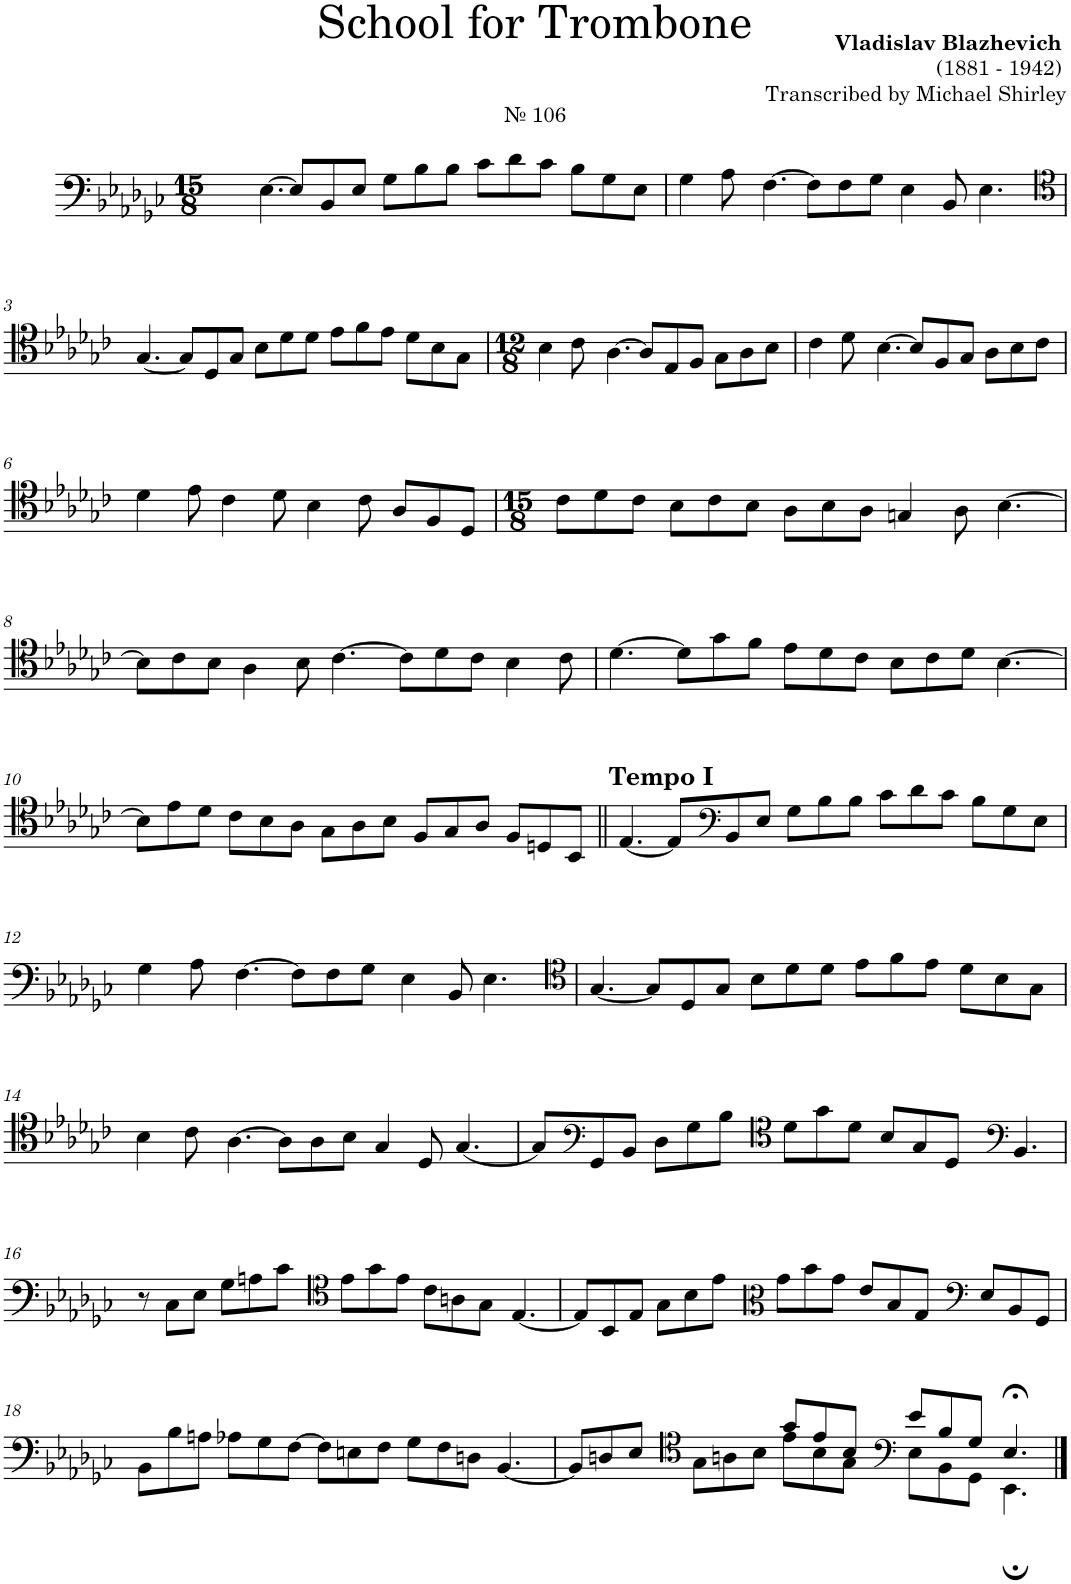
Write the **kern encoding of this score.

**kern
*part1
*staff1
*I"Trombone
*I'Tbn.
*clefF4
*k[b-e-a-d-g-c-]
*M15/8
=1
!LO:TX:a:t=№ 106
[4.E-\
8E-/L]
8BB-/
8E-/J
8G-\L
8B-\
8B-\J
8c-\L
8d-\
8c-\J
8B-\L
8G-\
8E-\J
=2
4G-\
8A-\
[4.F\
8F\L]
8F\
8G-\J
4E-\
8BB-/
4.E-\
!!LO:LB:g=z
=3
*clefC4
[4.G-/
8G-/L]
8D-/
8G-/J
8B-\L
8d-\
8d-\J
8e-\L
8f\
8e-\J
8d-\L
8B-\
8G-\J
=4
*M12/8
4B-\
8c-\
[4.A-\
8A-/L]
8E-/
8F/J
8G-\L
8A-\
8B-\J
=5
4c-\
8d-\
[4.B-\
8B-/L]
8F/
8G-/J
8A-\L
8B-\
8c-\J
!!LO:LB:g=z
=6
4d-\
8e-\
4c-\
8d-\
4B-\
8c-\
8A-/L
8F/
8D-/J
=7
*M15/8
8c-\L
8d-\
8c-\J
8B-\L
8c-\
8B-\J
8A-\L
8B-\
8A-\J
4Gn/
8A-\
[4.B-\
!!LO:LB:g=z
=8
8B-\L]
8c-\
8B-\J
4A-\
8B-\
[4.c-\
8c-\L]
8d-\
8c-\J
4B-\
8c-\
=9
[4.d-\
8d-\L]
8g-\
8f\J
8e-\L
8d-\
8c-\J
8B-\L
8c-\
8d-\J
[4.B-\
!!LO:LB:g=z
=10
8B-\L]
8e-\
8d-\J
8c-\L
8B-\
8A-\J
8G-\L
8A-\
8B-\J
8F/L
8G-/
8A-/J
8F/L
8Dn/
8BB-/J
=11||
!LO:TX:a:B:t=Tempo I
[4.E-/
8E-/L]
*clefF4
8BB-/
8E-/J
8G-\L
8B-\
8B-\J
8c-\L
8d-\
8c-\J
8B-\L
8G-\
8E-\J
!!LO:LB:g=z
=12
4G-\
8A-\
[4.F\
8F\L]
8F\
8G-\J
4E-\
8BB-/
4.E-\
=13
*clefC4
[4.G-/
8G-/L]
8D-/
8G-/J
8B-\L
8d-\
8d-\J
8e-\L
8f\
8e-\J
8d-\L
8B-\
8G-\J
!!LO:LB:g=z
=14
4B-\
8c-\
[4.A-\
8A-\L]
8A-\
8B-\J
4G-/
8D-/
[4.G-/
=15
8G-/L]
*clefF4
8GG-/
8BB-/J
8D-\L
8G-\
8B-\J
*clefC4
8d-\L
8g-\
8d-\J
8B-/L
8G-/
8D-/J
*clefF4
4.BB-/
!!LO:LB:g=z
=16
8r
8C-\L
8E-\J
8G-\L
8An\
8c-\J
*clefC4
8e-\L
8g-\
8e-\J
8c-\L
8An\
8G-\J
[4.E-/
=17
8E-/L]
8BB-/
8E-/J
8G-\L
8B-\
8e-\J
*clefC3
8g-\L
8b-\
8g-\J
8e-/L
8B-/
8G-/J
*clefF4
8E-/L
8BB-/
8GG-/J
!!LO:LB:g=z
=18
8BB-\L
8B-\
8An\J
8A-X\L
8G-\
[8F\J
8F\L]
8En\
8F\J
8G-\L
8F\
8Dn\J
[4.BB-/
=19
*^
8BB-/L]	4ryy
8Dn/	.
8E-/J	8ryy
*clefC4	*
8G-\L	4ryy
8An\	.
8B-\J	8ryy
8g-/L	8e-\L
8e-/	8B-\
8B-/J	8G-\J
*clefF4	*
8e-/L	8E-\L
8B-/	8BB-\
8G-/J	8GG-\J
4.E-;</	4.EE-;\
*v	*v
==
*-
